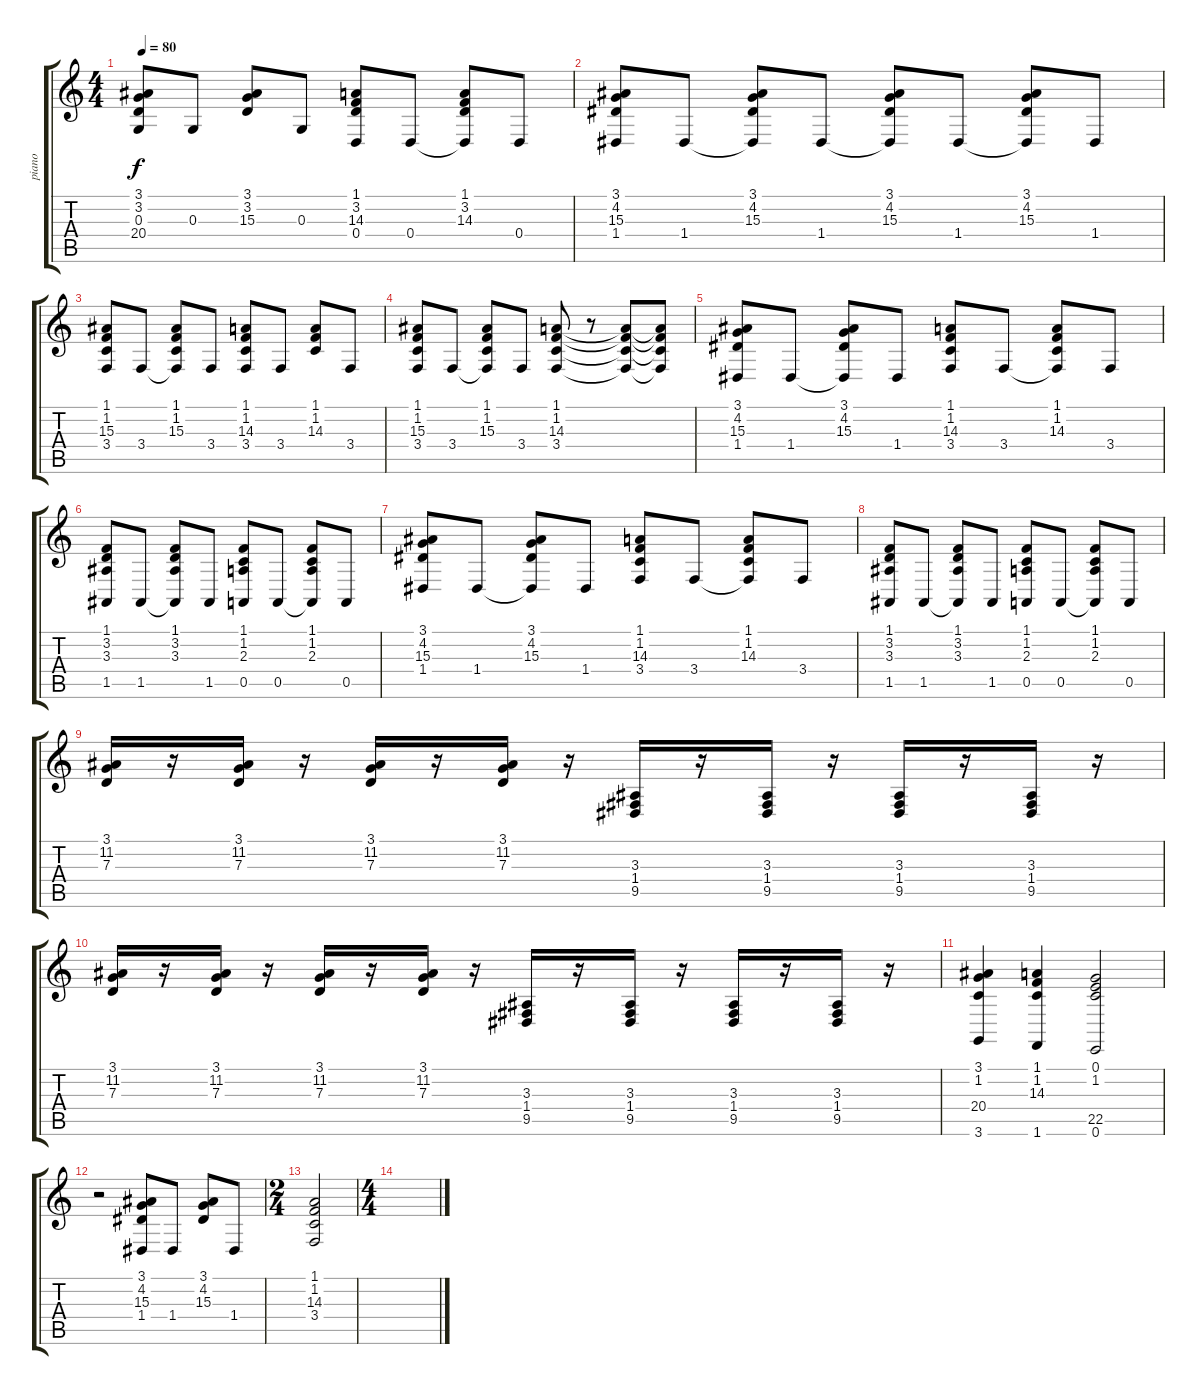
\track ("piano" "piano") {instrument acousticgrandpiano}
\staff {score tabs}
\tuning (E4 B3 G3 D3 A2 E2) {hide}
\ts (4 4)
\tempo 80
\clef g2
\ks c
(3.1 3.2 0.3 20.4).8{dy f} 0.3.8 (3.1 3.2 15.3).8 0.3.8 (1.1 3.2 14.3 0.4).8 0.4.8 (1.1 3.2 14.3 0.4{t}).8 0.4.8 |
(3.1 4.2 15.3 1.4).8 1.4.8 (3.1 4.2 15.3 1.4{t}).8 1.4.8 (3.1 4.2 15.3 1.4{t}).8 1.4.8 (3.1 4.2 15.3 1.4{t}).8 1.4.8 |
(1.1 1.2 15.3 3.4).8 3.4.8 (1.1 1.2 15.3 3.4{t}).8 3.4.8 (1.1 1.2 14.3 3.4).8 3.4.8 (1.1 1.2 14.3).8 3.4.8 |
(1.1 1.2 15.3 3.4).8 3.4.8 (1.1 1.2 15.3 3.4{t}).8 3.4.8 (1.1 1.2 14.3 3.4).8 r.8 (1.1{t} 1.2{t} 14.3{t} 3.4{t}).8 (1.1{t} 1.2{t} 14.3{t} 3.4{t}).8 |
(3.1 4.2 15.3 1.4).8 1.4.8 (3.1 4.2 15.3 1.4{t}).8 1.4.8 (1.1 1.2 14.3 3.4).8 3.4.8 (1.1 1.2 14.3 3.4{t}).8 3.4.8 |
(1.1 3.2 3.3 1.5).8 1.5.8 (1.1 3.2 3.3 1.5{t}).8 1.5.8 (1.1 1.2 2.3 0.5).8 0.5.8 (1.1 1.2 2.3 0.5{t}).8 0.5.8 |
(3.1 4.2 15.3 1.4).8 1.4.8 (3.1 4.2 15.3 1.4{t}).8 1.4.8 (1.1 1.2 14.3 3.4).8 3.4.8 (1.1 1.2 14.3 3.4{t}).8 3.4.8 |
(1.1 3.2 3.3 1.5).8 1.5.8 (1.1 3.2 3.3 1.5{t}).8 1.5.8 (1.1 1.2 2.3 0.5).8 0.5.8 (1.1 1.2 2.3 0.5{t}).8 0.5.8 |
(3.1 11.2 7.3).16 r.16 (3.1 11.2 7.3).16 r.16 (3.1 11.2 7.3).16 r.16 (3.1 11.2 7.3).16 r.16 (3.3 1.4 9.5).16 r.16 (3.3 1.4 9.5).16 r.16 (3.3 1.4 9.5).16 r.16 (3.3 1.4 9.5).16 r.16 |
(3.1 11.2 7.3).16 r.16 (3.1 11.2 7.3).16 r.16 (3.1 11.2 7.3).16 r.16 (3.1 11.2 7.3).16 r.16 (3.3 1.4 9.5).16 r.16 (3.3 1.4 9.5).16 r.16 (3.3 1.4 9.5).16 r.16 (3.3 1.4 9.5).16 r.16 |
(3.1 1.2 20.4 3.6).4 (1.1 1.2 14.3 1.6).4 (0.1 1.2 22.5 0.6).2 |
r.2 (3.1 4.2 15.3 1.4).8 1.4.8 (3.1 4.2 15.3).8 1.4.8 |
\ts (2 4)
(1.1 1.2 14.3 3.4).2 |
\ts (4 4)
